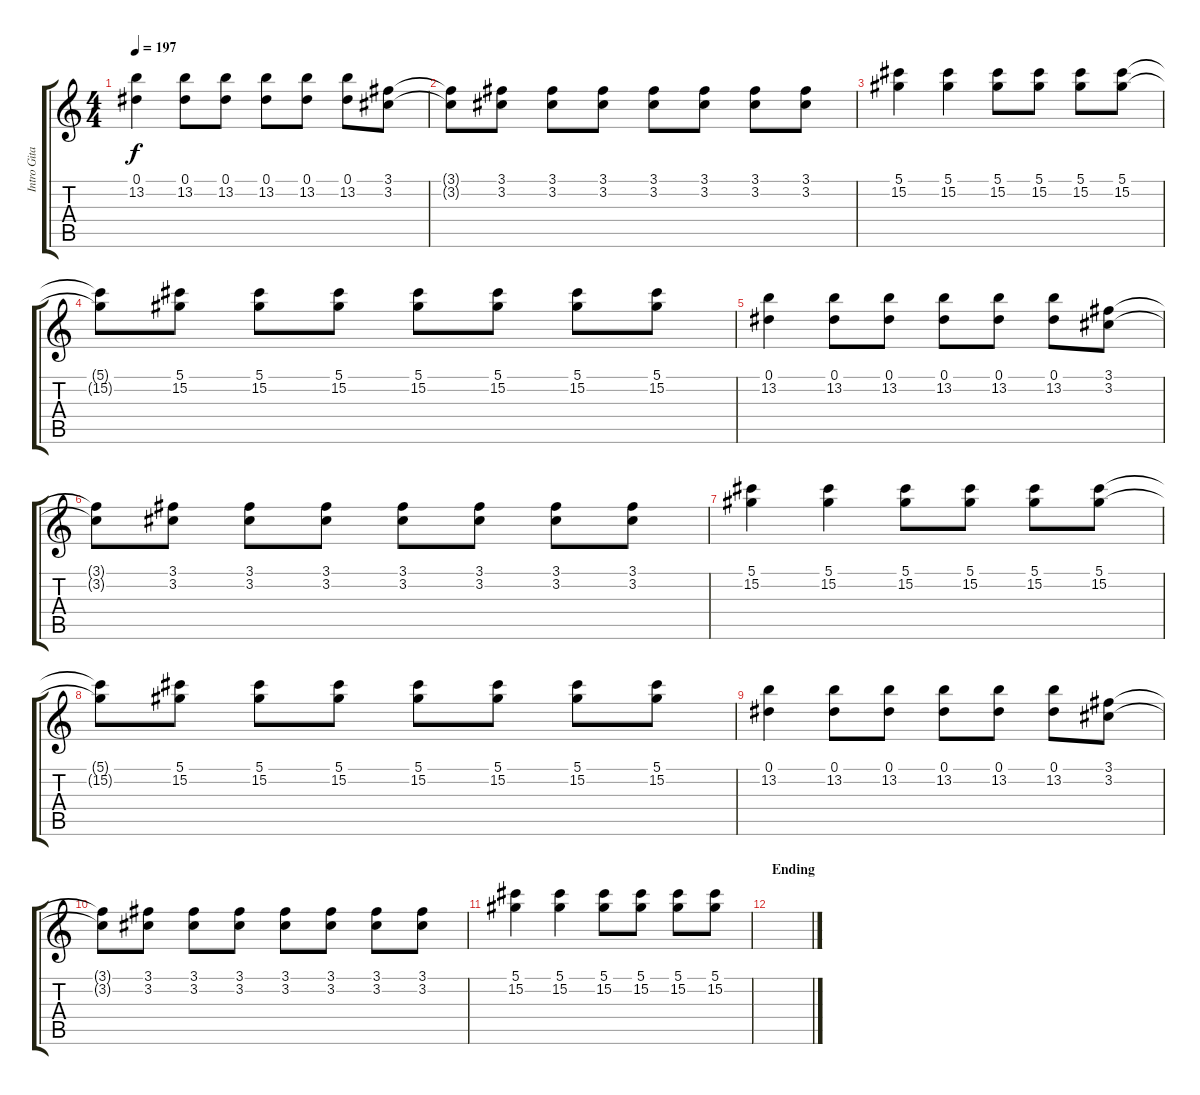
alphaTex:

\track ("Intro Gitarre" "Intro Gita") {instrument overdrivenguitar}
\staff {score tabs}
\tuning (Eb4 Bb3 Gb3 Db3 Ab2 Eb2) {hide}
\ts (4 4)
\tempo 197
\clef g2
\ks c
(0.1 13.2).4{dy f} (0.1 13.2).8 (0.1 13.2).8 (0.1 13.2).8 (0.1 13.2).8 (0.1 13.2).8 (3.1 3.2).8 |
(3.1{t} 3.2{t}).8 (3.1 3.2).8 (3.1 3.2).8 (3.1 3.2).8 (3.1 3.2).8 (3.1 3.2).8 (3.1 3.2).8 (3.1 3.2).8 |
(5.1 15.2).4 (5.1 15.2).4 (5.1 15.2).8 (5.1 15.2).8 (5.1 15.2).8 (5.1 15.2).8 |
(5.1{t} 15.2{t}).8 (5.1 15.2).8 (5.1 15.2).8 (5.1 15.2).8 (5.1 15.2).8 (5.1 15.2).8 (5.1 15.2).8 (5.1 15.2).8 |
(0.1 13.2).4 (0.1 13.2).8 (0.1 13.2).8 (0.1 13.2).8 (0.1 13.2).8 (0.1 13.2).8 (3.1 3.2).8 |
(3.1{t} 3.2{t}).8 (3.1 3.2).8 (3.1 3.2).8 (3.1 3.2).8 (3.1 3.2).8 (3.1 3.2).8 (3.1 3.2).8 (3.1 3.2).8 |
(5.1 15.2).4 (5.1 15.2).4 (5.1 15.2).8 (5.1 15.2).8 (5.1 15.2).8 (5.1 15.2).8 |
(5.1{t} 15.2{t}).8 (5.1 15.2).8 (5.1 15.2).8 (5.1 15.2).8 (5.1 15.2).8 (5.1 15.2).8 (5.1 15.2).8 (5.1 15.2).8 |
(0.1 13.2).4 (0.1 13.2).8 (0.1 13.2).8 (0.1 13.2).8 (0.1 13.2).8 (0.1 13.2).8 (3.1 3.2).8 |
(3.1{t} 3.2{t}).8 (3.1 3.2).8 (3.1 3.2).8 (3.1 3.2).8 (3.1 3.2).8 (3.1 3.2).8 (3.1 3.2).8 (3.1 3.2).8 |
(5.1 15.2).4 (5.1 15.2).4 (5.1 15.2).8 (5.1 15.2).8 (5.1 15.2).8 (5.1 15.2).8 |
\section ("" "Ending")
